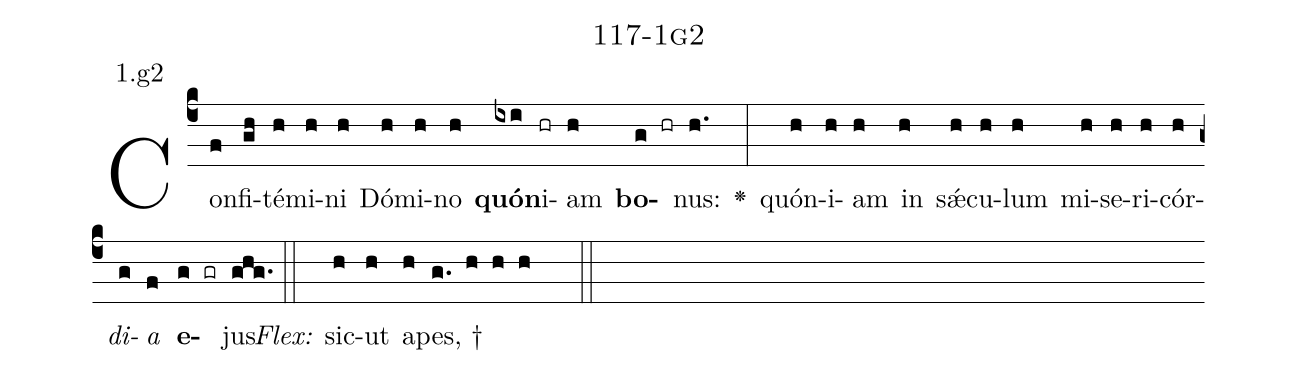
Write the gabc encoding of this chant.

name: 117-1g2;
annotation: 1.g2;
%%
(c4)Con(f)fi(gh)té(h)mi(h)ni(h) Dó(h)mi(h)no(h) <b>quón</b>(ixi)i(hr)am(h) <b>bo</b>(g hr)nus:(h.) <v>\greheightstar</v>(:) quón(h)i(h)am(h) in(h) sǽ(h)cu(h)lum(h) mi(h)se(h)ri(h)cór(h)<i>di</i>(g)<i>a</i>(f) <b>e</b>(g gr)jus.(ghg.) (::)
<i>Flex:</i>()  sic(h)ut(h) a(h)pes, †(g. h h h  ::)

%E(h) u(h) o(g) u(f) a(g) e.(ghg.) (::)
